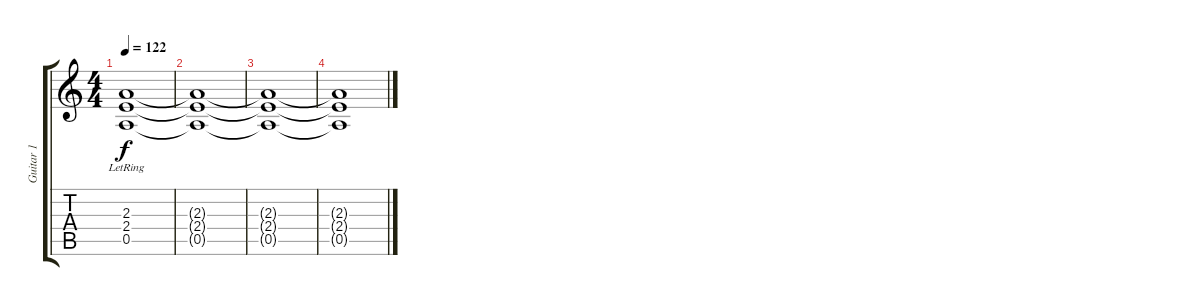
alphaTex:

\track ("Guitar 1" "Guitar 1") {instrument distortionguitar}
\staff {score tabs}
\tuning (E4 B3 G3 D3 A2 E2) {hide}
\ts (4 4)
\tempo 122
\clef g2
\ks c
(2.3{lr} 2.4{lr} 0.5{lr}).1{dy f} |
(2.3{t} 2.4{t} 0.5{t}).1 |
(2.3{t} 2.4{t} 0.5{t}).1 |
(2.3{t} 2.4{t} 0.5{t}).1
